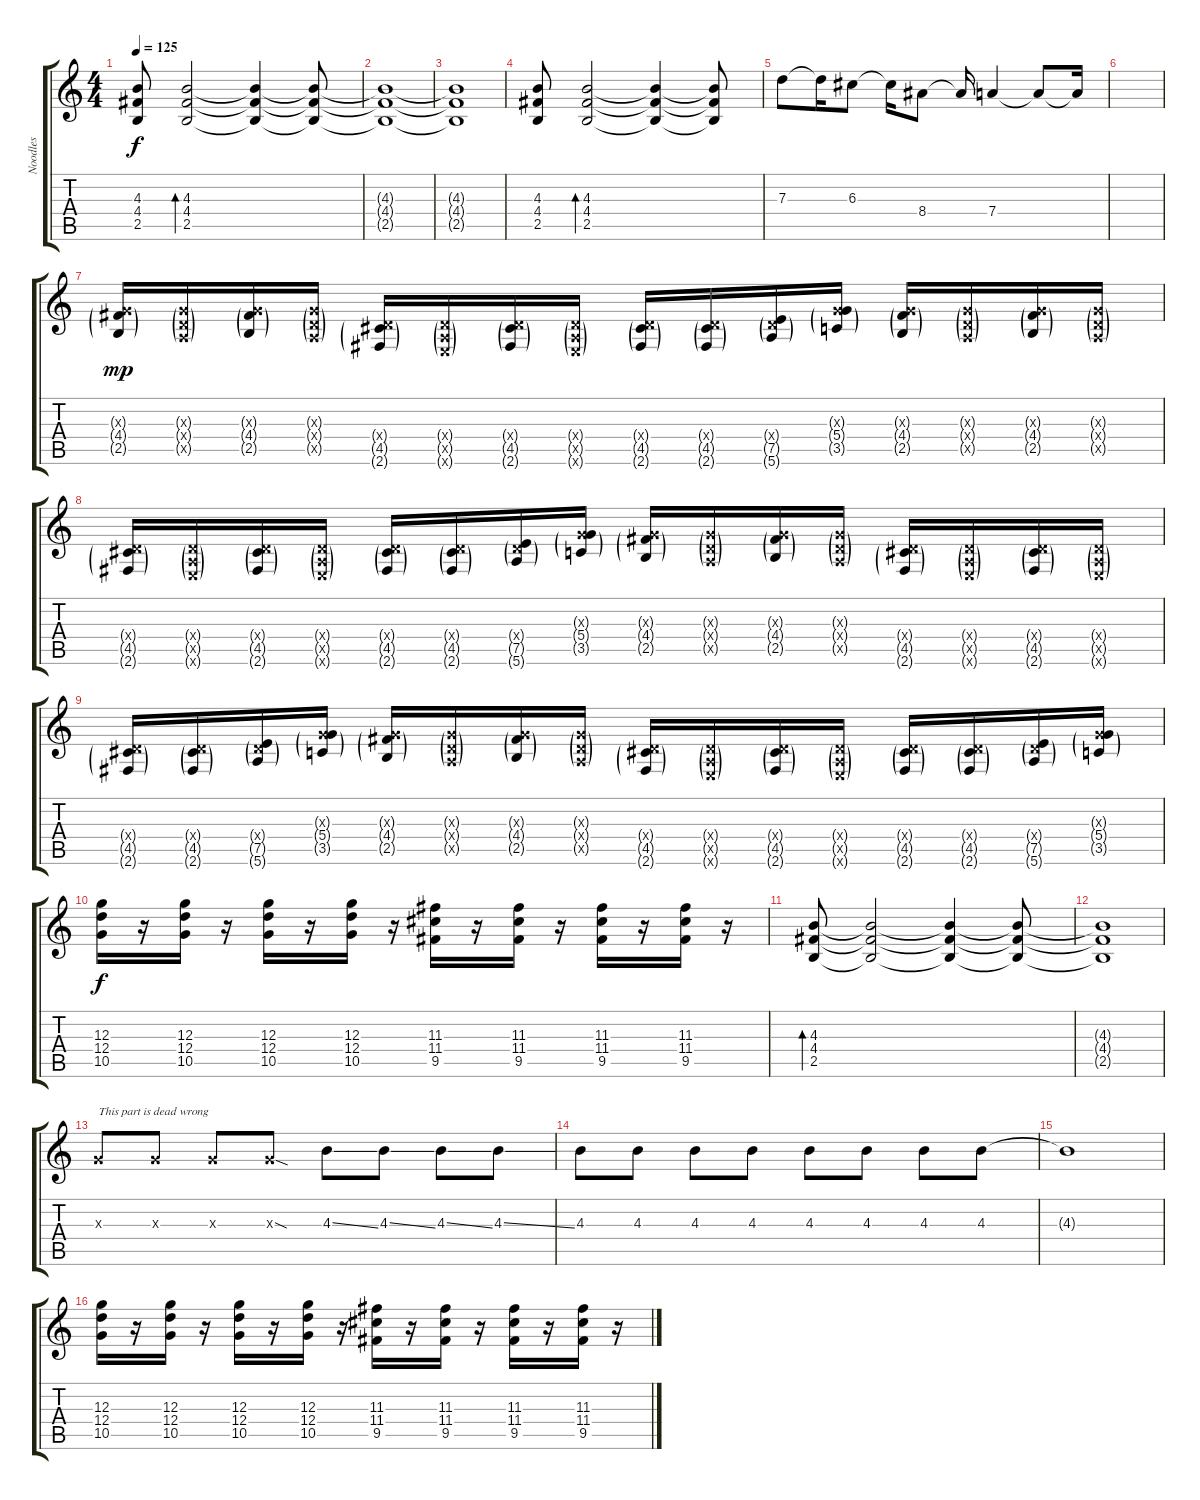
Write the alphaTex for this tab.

\track ("Noodles" "Noodles") {instrument overdrivenguitar}
\staff {score tabs}
\tuning (E4 B3 G3 D3 A2 E2) {hide}
\ts (4 4)
\tempo 125
\clef g2
\ks c
(4.3 4.4 2.5).8{dy f} (4.3 4.4 2.5).2{bd 60} (4.3{t} 4.4{t} 2.5{t}).4 (4.3{t} 4.4{t} 2.5{t}).8 |
(4.3{t} 4.4{t} 2.5{t}).1 |
(4.3{t} 4.4{t} 2.5{t}).1 |
(4.3 4.4 2.5).8{instrument overdrivenguitar} (4.3 4.4 2.5).2{bd 60} (4.3{t} 4.4{t} 2.5{t}).4 (4.3{t} 4.4{t} 2.5{t}).8 |
7.3.8 7.3{t}.16 6.3.8 6.3{t}.16 8.4.8 8.4{t}.16 7.4.4 7.4{t}.8 7.4{t}.16 |
|
(0.3{g x} 4.4{g} 2.5{g}).16{dy mp instrument electricguitarmuted} (0.3{g x} 0.4{g x} 0.5{g x}).16 (0.3{g x} 4.4{g} 2.5{g}).16 (0.3{g x} 0.4{g x} 0.5{g x}).16 (0.4{g x} 4.5{g} 2.6{g}).16 (0.4{g x} 0.5{g x} 0.6{g x}).16 (0.4{g x} 4.5{g} 2.6{g}).16 (0.4{g x} 0.5{g x} 0.6{g x}).16 (0.4{g x} 4.5{g} 2.6{g}).16 (0.4{g x} 4.5{g} 2.6{g}).16 (0.4{g x} 7.5{g} 5.6{g}).16 (0.3{g x} 5.4{g} 3.5{g}).16 (0.3{g x} 4.4{g} 2.5{g}).16 (0.3{g x} 0.4{g x} 0.5{g x}).16 (0.3{g x} 4.4{g} 2.5{g}).16 (0.3{g x} 0.4{g x} 0.5{g x}).16 |
(0.4{g x} 4.5{g} 2.6{g}).16 (0.4{g x} 0.5{g x} 0.6{g x}).16 (0.4{g x} 4.5{g} 2.6{g}).16 (0.4{g x} 0.5{g x} 0.6{g x}).16 (0.4{g x} 4.5{g} 2.6{g}).16 (0.4{g x} 4.5{g} 2.6{g}).16 (0.4{g x} 7.5{g} 5.6{g}).16 (0.3{g x} 5.4{g} 3.5{g}).16 (0.3{g x} 4.4{g} 2.5{g}).16 (0.3{g x} 0.4{g x} 0.5{g x}).16 (0.3{g x} 4.4{g} 2.5{g}).16 (0.3{g x} 0.4{g x} 0.5{g x}).16 (0.4{g x} 4.5{g} 2.6{g}).16 (0.4{g x} 0.5{g x} 0.6{g x}).16 (0.4{g x} 4.5{g} 2.6{g}).16 (0.4{g x} 0.5{g x} 0.6{g x}).16 |
(0.4{g x} 4.5{g} 2.6{g}).16 (0.4{g x} 4.5{g} 2.6{g}).16 (0.4{g x} 7.5{g} 5.6{g}).16 (0.3{g x} 5.4{g} 3.5{g}).16 (0.3{g x} 4.4{g} 2.5{g}).16 (0.3{g x} 0.4{g x} 0.5{g x}).16 (0.3{g x} 4.4{g} 2.5{g}).16 (0.3{g x} 0.4{g x} 0.5{g x}).16 (0.4{g x} 4.5{g} 2.6{g}).16 (0.4{g x} 0.5{g x} 0.6{g x}).16 (0.4{g x} 4.5{g} 2.6{g}).16 (0.4{g x} 0.5{g x} 0.6{g x}).16 (0.4{g x} 4.5{g} 2.6{g}).16 (0.4{g x} 4.5{g} 2.6{g}).16 (0.4{g x} 7.5{g} 5.6{g}).16 (0.3{g x} 5.4{g} 3.5{g}).16 |
(12.3 12.4 10.5).16{dy f instrument overdrivenguitar} r.16 (12.3 12.4 10.5).16 r.16 (12.3 12.4 10.5).16 r.16 (12.3 12.4 10.5).16 r.16 (11.3 11.4 9.5).16 r.16 (11.3 11.4 9.5).16 r.16 (11.3 11.4 9.5).16 r.16 (11.3 11.4 9.5).16 r.16 |
(4.3 4.4 2.5).8{bd 60} (4.3{t} 4.4{t} 2.5{t}).2 (4.3{t} 4.4{t} 2.5{t}).4 (4.3{t} 4.4{t} 2.5{t}).8 |
(4.3{t} 4.4{t} 2.5{t}).1 |
0.3{x}.8{txt "This part is dead wrong"} 0.3{x}.8 0.3{x}.8 0.3{sod x}.8 4.3{ss}.8 4.3{ss}.8 4.3{ss}.8 4.3{ss}.8 |
4.3.8 4.3.8 4.3.8 4.3.8 4.3.8 4.3.8 4.3.8 4.3.8 |
4.3{t}.1 |
(12.3 12.4 10.5).16{instrument overdrivenguitar} r.16 (12.3 12.4 10.5).16 r.16 (12.3 12.4 10.5).16 r.16 (12.3 12.4 10.5).16 r.16 (11.3 11.4 9.5).16 r.16 (11.3 11.4 9.5).16 r.16 (11.3 11.4 9.5).16 r.16 (11.3 11.4 9.5).16 r.16
